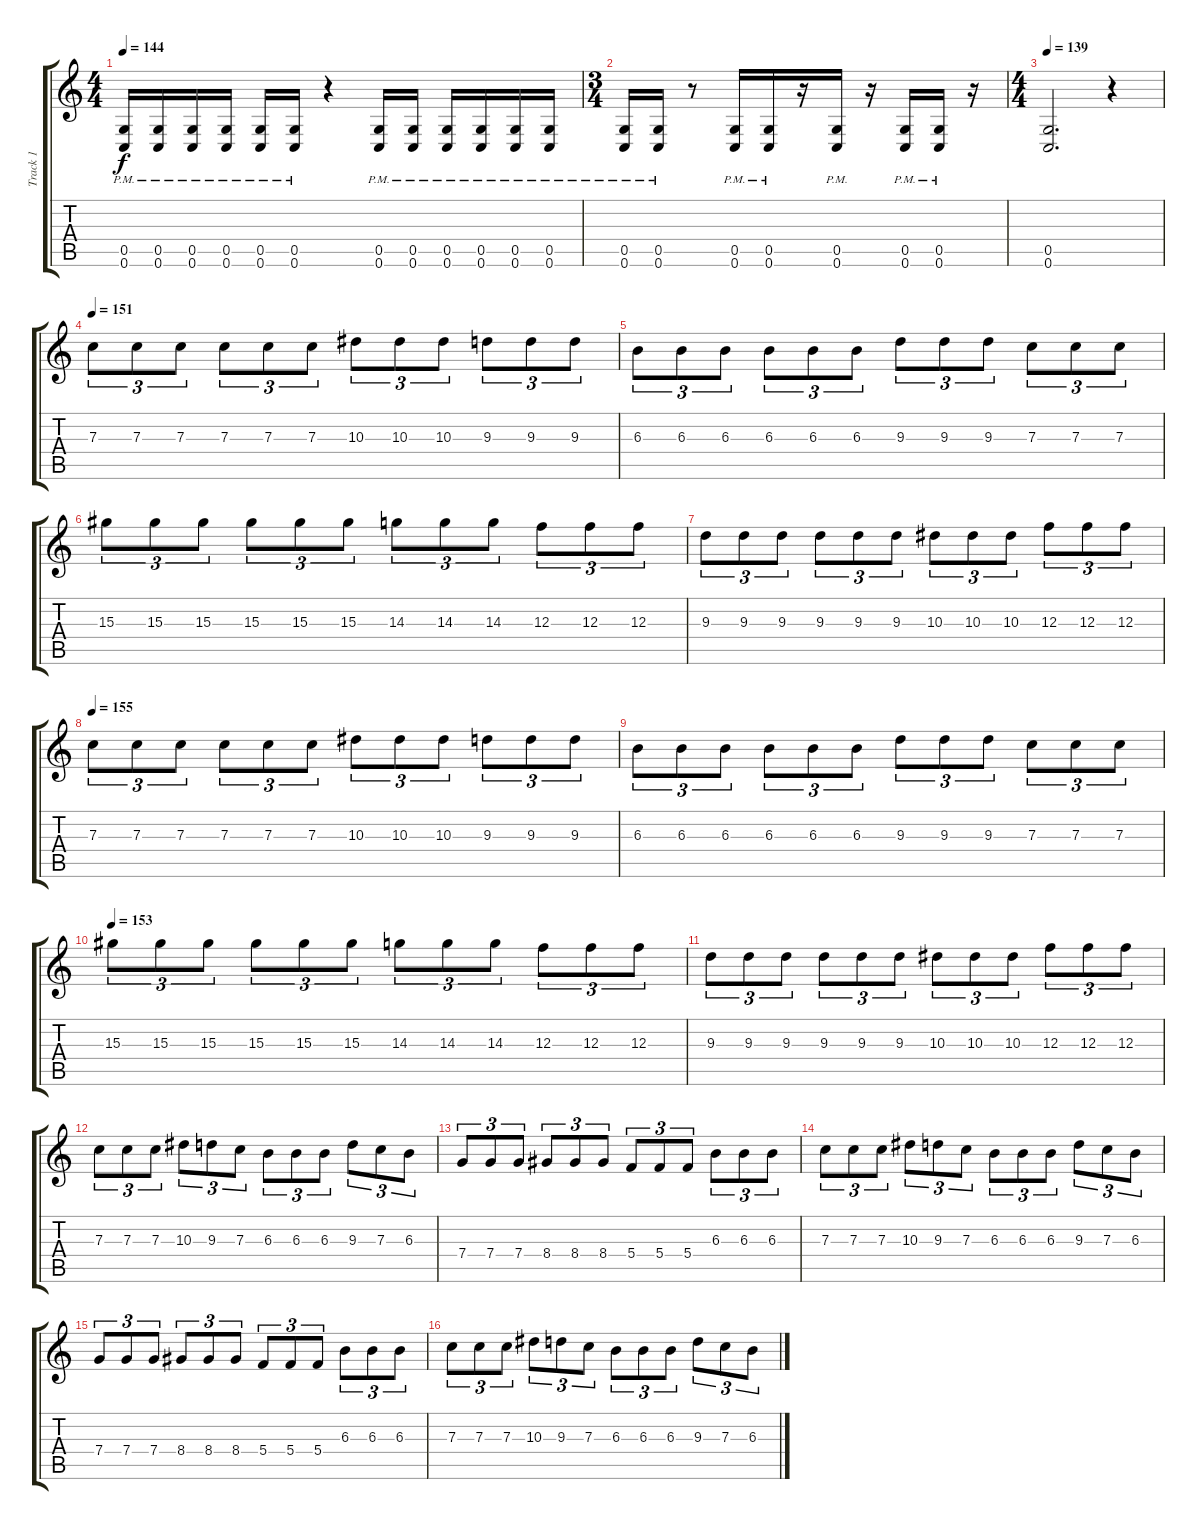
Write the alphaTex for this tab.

\track ("Track 1" "Track 1") {instrument distortionguitar}
\staff {score tabs}
\tuning (D4 A3 F3 C3 G2 C2) {hide}
\ts (4 4)
\tempo 144
\clef g2
\ks c
(0.5{pm} 0.6{pm}).16{dy f} (0.5{pm} 0.6{pm}).16 (0.5{pm} 0.6{pm}).16 (0.5{pm} 0.6{pm}).16 (0.5{pm} 0.6{pm}).16 (0.5{pm} 0.6{pm}).16 r.4 (0.5{pm} 0.6{pm}).16 (0.5{pm} 0.6{pm}).16 (0.5{pm} 0.6{pm}).16 (0.5{pm} 0.6{pm}).16 (0.5{pm} 0.6{pm}).16 (0.5{pm} 0.6{pm}).16 |
\ts (3 4)
(0.5{pm} 0.6{pm}).16 (0.5{pm} 0.6{pm}).16 r.8 (0.5{pm} 0.6{pm}).16 (0.5{pm} 0.6{pm}).16 r.16 (0.5{pm} 0.6{pm}).16 r.16 (0.5{pm} 0.6{pm}).16 (0.5{pm} 0.6{pm}).16 r.16 |
\ts (4 4)
\tempo 139
(0.5 0.6).2{d} r.4 |
\tempo 151
7.3.8{tu (3 2)} 7.3.8{tu (3 2)} 7.3.8{tu (3 2)} 7.3.8{tu (3 2)} 7.3.8{tu (3 2)} 7.3.8{tu (3 2)} 10.3.8{tu (3 2)} 10.3.8{tu (3 2)} 10.3.8{tu (3 2)} 9.3.8{tu (3 2)} 9.3.8{tu (3 2)} 9.3.8{tu (3 2)} |
6.3.8{tu (3 2)} 6.3.8{tu (3 2)} 6.3.8{tu (3 2)} 6.3.8{tu (3 2)} 6.3.8{tu (3 2)} 6.3.8{tu (3 2)} 9.3.8{tu (3 2)} 9.3.8{tu (3 2)} 9.3.8{tu (3 2)} 7.3.8{tu (3 2)} 7.3.8{tu (3 2)} 7.3.8{tu (3 2)} |
15.3.8{tu (3 2)} 15.3.8{tu (3 2)} 15.3.8{tu (3 2)} 15.3.8{tu (3 2)} 15.3.8{tu (3 2)} 15.3.8{tu (3 2)} 14.3.8{tu (3 2)} 14.3.8{tu (3 2)} 14.3.8{tu (3 2)} 12.3.8{tu (3 2)} 12.3.8{tu (3 2)} 12.3.8{tu (3 2)} |
9.3.8{tu (3 2)} 9.3.8{tu (3 2)} 9.3.8{tu (3 2)} 9.3.8{tu (3 2)} 9.3.8{tu (3 2)} 9.3.8{tu (3 2)} 10.3.8{tu (3 2)} 10.3.8{tu (3 2)} 10.3.8{tu (3 2)} 12.3.8{tu (3 2)} 12.3.8{tu (3 2)} 12.3.8{tu (3 2)} |
\tempo 155
7.3.8{tu (3 2)} 7.3.8{tu (3 2)} 7.3.8{tu (3 2)} 7.3.8{tu (3 2)} 7.3.8{tu (3 2)} 7.3.8{tu (3 2)} 10.3.8{tu (3 2)} 10.3.8{tu (3 2)} 10.3.8{tu (3 2)} 9.3.8{tu (3 2)} 9.3.8{tu (3 2)} 9.3.8{tu (3 2)} |
6.3.8{tu (3 2)} 6.3.8{tu (3 2)} 6.3.8{tu (3 2)} 6.3.8{tu (3 2)} 6.3.8{tu (3 2)} 6.3.8{tu (3 2)} 9.3.8{tu (3 2)} 9.3.8{tu (3 2)} 9.3.8{tu (3 2)} 7.3.8{tu (3 2)} 7.3.8{tu (3 2)} 7.3.8{tu (3 2)} |
\tempo 153
15.3.8{tu (3 2)} 15.3.8{tu (3 2)} 15.3.8{tu (3 2)} 15.3.8{tu (3 2)} 15.3.8{tu (3 2)} 15.3.8{tu (3 2)} 14.3.8{tu (3 2)} 14.3.8{tu (3 2)} 14.3.8{tu (3 2)} 12.3.8{tu (3 2)} 12.3.8{tu (3 2)} 12.3.8{tu (3 2)} |
9.3.8{tu (3 2)} 9.3.8{tu (3 2)} 9.3.8{tu (3 2)} 9.3.8{tu (3 2)} 9.3.8{tu (3 2)} 9.3.8{tu (3 2)} 10.3.8{tu (3 2)} 10.3.8{tu (3 2)} 10.3.8{tu (3 2)} 12.3.8{tu (3 2)} 12.3.8{tu (3 2)} 12.3.8{tu (3 2)} |
7.3.8{tu (3 2)} 7.3.8{tu (3 2)} 7.3.8{tu (3 2)} 10.3.8{tu (3 2)} 9.3.8{tu (3 2)} 7.3.8{tu (3 2)} 6.3.8{tu (3 2)} 6.3.8{tu (3 2)} 6.3.8{tu (3 2)} 9.3.8{tu (3 2)} 7.3.8{tu (3 2)} 6.3.8{tu (3 2)} |
7.4.8{tu (3 2)} 7.4.8{tu (3 2)} 7.4.8{tu (3 2)} 8.4.8{tu (3 2)} 8.4.8{tu (3 2)} 8.4.8{tu (3 2)} 5.4.8{tu (3 2)} 5.4.8{tu (3 2)} 5.4.8{tu (3 2)} 6.3.8{tu (3 2)} 6.3.8{tu (3 2)} 6.3.8{tu (3 2)} |
7.3.8{tu (3 2)} 7.3.8{tu (3 2)} 7.3.8{tu (3 2)} 10.3.8{tu (3 2)} 9.3.8{tu (3 2)} 7.3.8{tu (3 2)} 6.3.8{tu (3 2)} 6.3.8{tu (3 2)} 6.3.8{tu (3 2)} 9.3.8{tu (3 2)} 7.3.8{tu (3 2)} 6.3.8{tu (3 2)} |
7.4.8{tu (3 2)} 7.4.8{tu (3 2)} 7.4.8{tu (3 2)} 8.4.8{tu (3 2)} 8.4.8{tu (3 2)} 8.4.8{tu (3 2)} 5.4.8{tu (3 2)} 5.4.8{tu (3 2)} 5.4.8{tu (3 2)} 6.3.8{tu (3 2)} 6.3.8{tu (3 2)} 6.3.8{tu (3 2)} |
7.3.8{tu (3 2)} 7.3.8{tu (3 2)} 7.3.8{tu (3 2)} 10.3.8{tu (3 2)} 9.3.8{tu (3 2)} 7.3.8{tu (3 2)} 6.3.8{tu (3 2)} 6.3.8{tu (3 2)} 6.3.8{tu (3 2)} 9.3.8{tu (3 2)} 7.3.8{tu (3 2)} 6.3.8{tu (3 2)}
